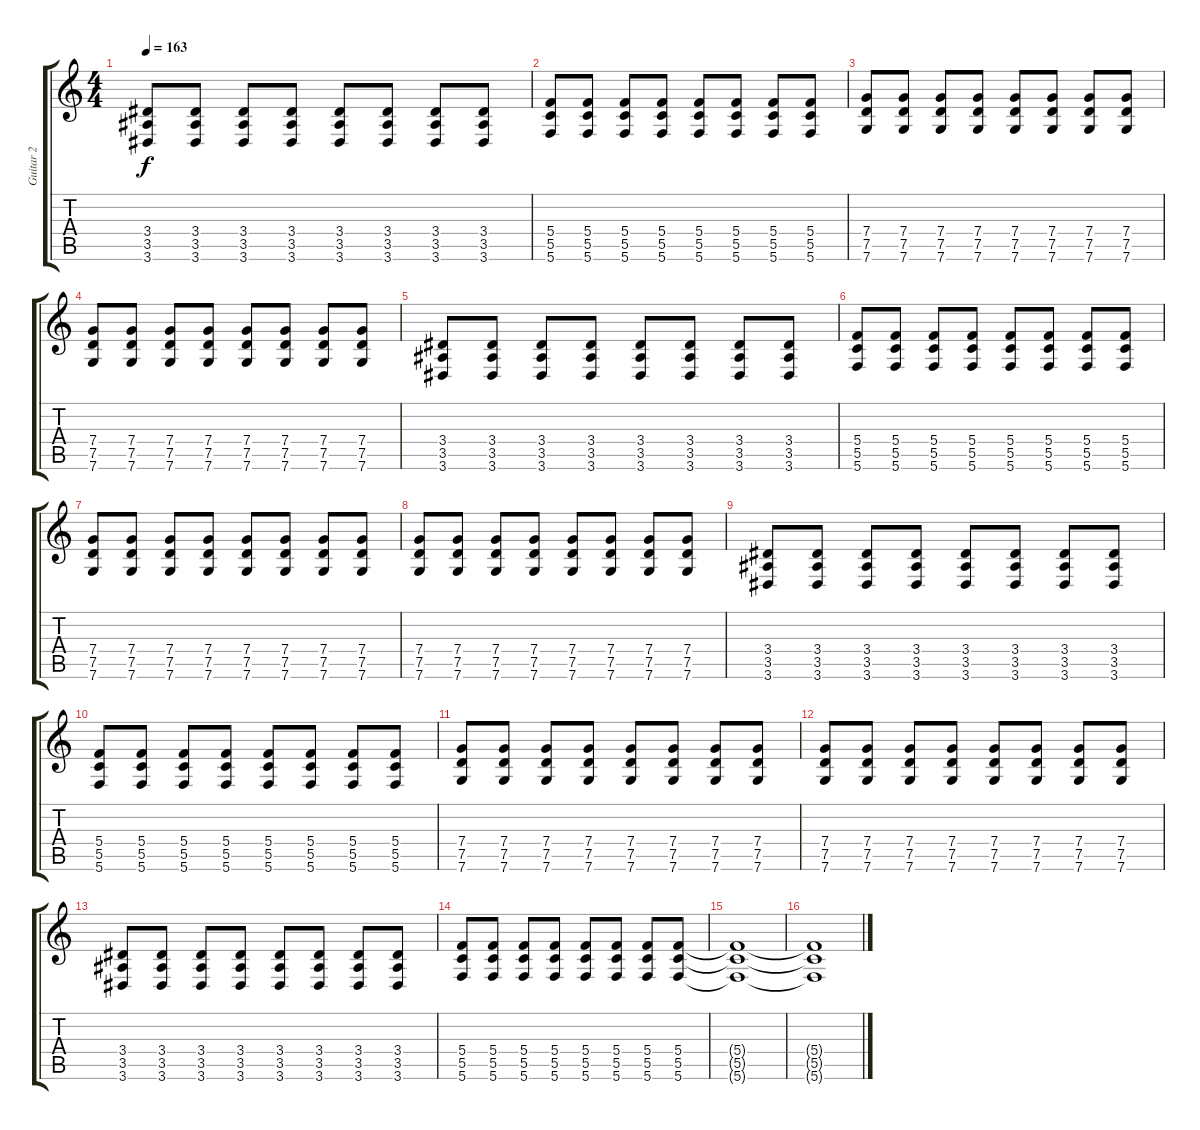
\track ("Guitar 2" "Guitar 2") {instrument distortionguitar}
\staff {score tabs}
\tuning (D4 A3 F3 C3 G2 C2) {hide}
\ts (4 4)
\tempo 163
\clef g2
\ks c
(3.4 3.5 3.6).8{dy f} (3.4 3.5 3.6).8 (3.4 3.5 3.6).8 (3.4 3.5 3.6).8 (3.4 3.5 3.6).8 (3.4 3.5 3.6).8 (3.4 3.5 3.6).8 (3.4 3.5 3.6).8 |
(5.4 5.5 5.6).8 (5.4 5.5 5.6).8 (5.4 5.5 5.6).8 (5.4 5.5 5.6).8 (5.4 5.5 5.6).8 (5.4 5.5 5.6).8 (5.4 5.5 5.6).8 (5.4 5.5 5.6).8 |
(7.4 7.5 7.6).8 (7.4 7.5 7.6).8 (7.4 7.5 7.6).8 (7.4 7.5 7.6).8 (7.4 7.5 7.6).8 (7.4 7.5 7.6).8 (7.4 7.5 7.6).8 (7.4 7.5 7.6).8 |
(7.4 7.5 7.6).8 (7.4 7.5 7.6).8 (7.4 7.5 7.6).8 (7.4 7.5 7.6).8 (7.4 7.5 7.6).8 (7.4 7.5 7.6).8 (7.4 7.5 7.6).8 (7.4 7.5 7.6).8 |
(3.4 3.5 3.6).8 (3.4 3.5 3.6).8 (3.4 3.5 3.6).8 (3.4 3.5 3.6).8 (3.4 3.5 3.6).8 (3.4 3.5 3.6).8 (3.4 3.5 3.6).8 (3.4 3.5 3.6).8 |
(5.4 5.5 5.6).8 (5.4 5.5 5.6).8 (5.4 5.5 5.6).8 (5.4 5.5 5.6).8 (5.4 5.5 5.6).8 (5.4 5.5 5.6).8 (5.4 5.5 5.6).8 (5.4 5.5 5.6).8 |
(7.4 7.5 7.6).8 (7.4 7.5 7.6).8 (7.4 7.5 7.6).8 (7.4 7.5 7.6).8 (7.4 7.5 7.6).8 (7.4 7.5 7.6).8 (7.4 7.5 7.6).8 (7.4 7.5 7.6).8 |
(7.4 7.5 7.6).8 (7.4 7.5 7.6).8 (7.4 7.5 7.6).8 (7.4 7.5 7.6).8 (7.4 7.5 7.6).8 (7.4 7.5 7.6).8 (7.4 7.5 7.6).8 (7.4 7.5 7.6).8 |
(3.4 3.5 3.6).8 (3.4 3.5 3.6).8 (3.4 3.5 3.6).8 (3.4 3.5 3.6).8 (3.4 3.5 3.6).8 (3.4 3.5 3.6).8 (3.4 3.5 3.6).8 (3.4 3.5 3.6).8 |
(5.4 5.5 5.6).8 (5.4 5.5 5.6).8 (5.4 5.5 5.6).8 (5.4 5.5 5.6).8 (5.4 5.5 5.6).8 (5.4 5.5 5.6).8 (5.4 5.5 5.6).8 (5.4 5.5 5.6).8 |
(7.4 7.5 7.6).8 (7.4 7.5 7.6).8 (7.4 7.5 7.6).8 (7.4 7.5 7.6).8 (7.4 7.5 7.6).8 (7.4 7.5 7.6).8 (7.4 7.5 7.6).8 (7.4 7.5 7.6).8 |
(7.4 7.5 7.6).8 (7.4 7.5 7.6).8 (7.4 7.5 7.6).8 (7.4 7.5 7.6).8 (7.4 7.5 7.6).8 (7.4 7.5 7.6).8 (7.4 7.5 7.6).8 (7.4 7.5 7.6).8 |
(3.4 3.5 3.6).8 (3.4 3.5 3.6).8 (3.4 3.5 3.6).8 (3.4 3.5 3.6).8 (3.4 3.5 3.6).8 (3.4 3.5 3.6).8 (3.4 3.5 3.6).8 (3.4 3.5 3.6).8 |
(5.4 5.5 5.6).8 (5.4 5.5 5.6).8 (5.4 5.5 5.6).8 (5.4 5.5 5.6).8 (5.4 5.5 5.6).8 (5.4 5.5 5.6).8 (5.4 5.5 5.6).8 (5.4 5.5 5.6).8 |
(5.4{t} 5.5{t} 5.6{t}).1 |
(5.4{t} 5.5{t} 5.6{t}).1
